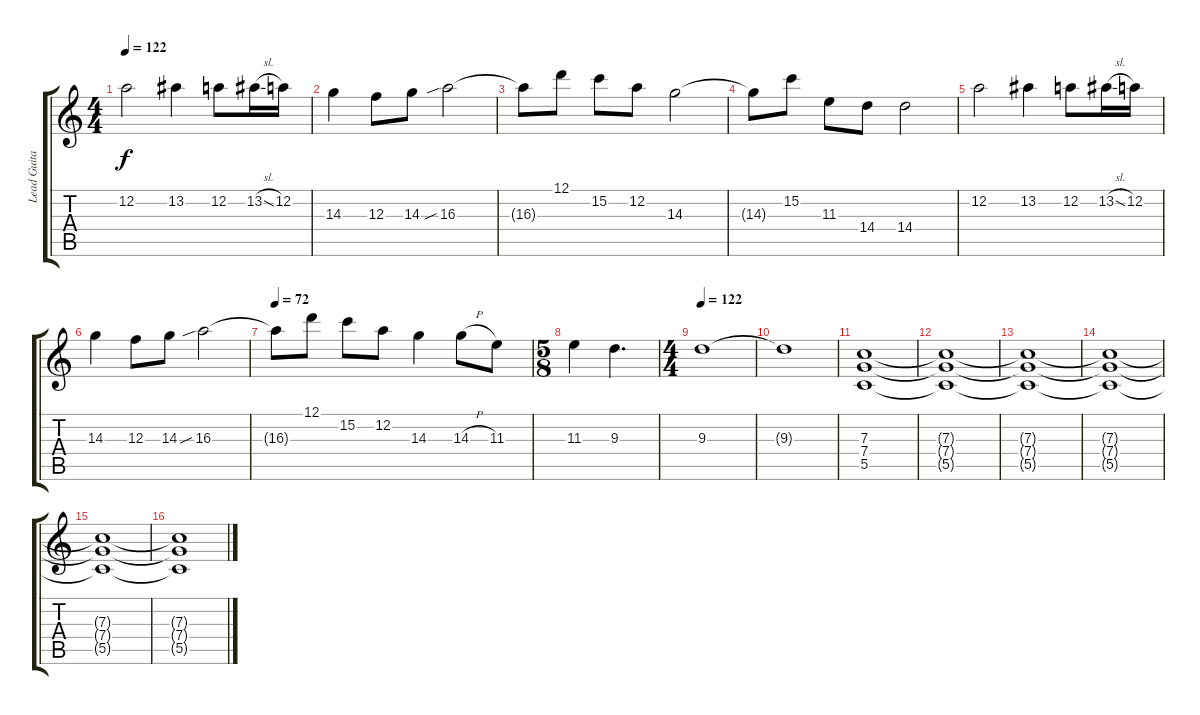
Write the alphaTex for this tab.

\track ("Lead Guitar" "Lead Guita") {instrument electricguitarjazz}
\staff {score tabs}
\tuning (D4 A3 F3 C3 G2 D2) {hide}
\ts (4 4)
\tempo 122
\clef g2
\ks c
12.2.2{dy f} 13.2.4 12.2.8 13.2{sl}.16 12.2.16 |
14.3.4 12.3.8 14.3.8 16.3{sib}.2 |
16.3{t}.8 12.1.8 15.2.8 12.2.8 14.3.2 |
14.3{t}.8 15.2.8 11.3.8 14.4.8 14.4.2 |
12.2.2 13.2.4 12.2.8 13.2{sl}.16 12.2.16 |
14.3.4 12.3.8 14.3.8 16.3{sib}.2 |
\tempo 72
16.3{t}.8 12.1.8 15.2.8 12.2.8 14.3.4 14.3{h}.8 11.3.8 |
\ts (5 8)
11.3.4 9.3.4{d} |
\ts (4 4)
\tempo 122
9.3.1 |
9.3{t}.1 |
(7.3 7.4 5.5).1{instrument distortionguitar} |
(7.3{t} 7.4{t} 5.5{t}).1{volume 4} |
(7.3{t} 7.4{t} 5.5{t}).1 |
(7.3{t} 7.4{t} 5.5{t}).1 |
(7.3{t} 7.4{t} 5.5{t}).1 |
(7.3{t} 7.4{t} 5.5{t}).1{volume 0}
